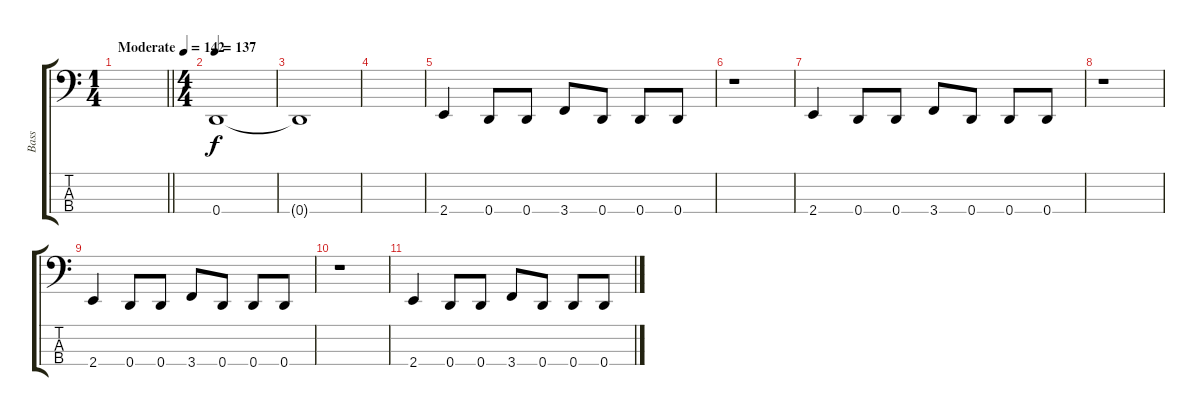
\track ("Bass" "Bass") {instrument electricbassfinger}
\staff {score tabs}
\tuning (G2 D2 A1 D1) {hide}
\ts (1 4)
\tempo (142 "Moderate")
\clef f4
\barLineRight lightlight
\ks c
|
\ts (4 4)
\tempo 137
0.4.1 |
0.4{t}.1 |
|
2.4.4 0.4.8 0.4.8 3.4.8 0.4.8 0.4.8 0.4.8 |
r.1 |
2.4.4 0.4.8 0.4.8 3.4.8 0.4.8 0.4.8 0.4.8 |
r.1 |
2.4.4 0.4.8 0.4.8 3.4.8 0.4.8 0.4.8 0.4.8 |
r.1 |
2.4.4 0.4.8 0.4.8 3.4.8 0.4.8 0.4.8 0.4.8
